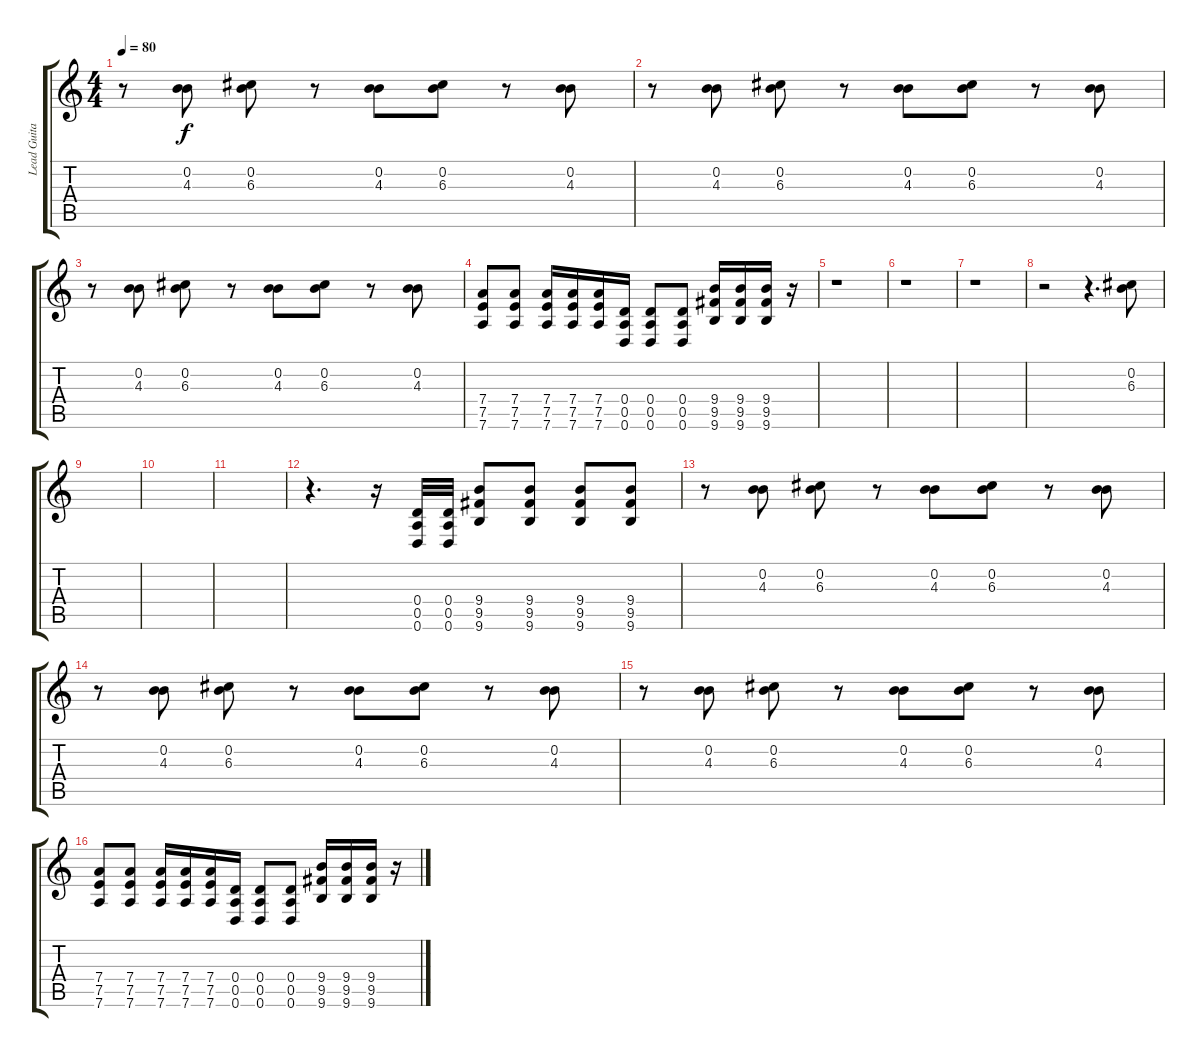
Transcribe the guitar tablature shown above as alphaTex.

\track ("Lead Guitar" "Lead Guita") {instrument distortionguitar}
\staff {score tabs}
\tuning (E4 B3 G3 D3 A2 D2) {hide}
\ts (4 4)
\tempo 80
\clef g2
\ks c
r.8{dy f} (0.2 4.3).8 (0.2 6.3).8 r.8 (0.2 4.3).8 (0.2 6.3).8 r.8 (0.2 4.3).8 |
r.8 (0.2 4.3).8 (0.2 6.3).8 r.8 (0.2 4.3).8 (0.2 6.3).8 r.8 (0.2 4.3).8 |
r.8 (0.2 4.3).8 (0.2 6.3).8 r.8 (0.2 4.3).8 (0.2 6.3).8 r.8 (0.2 4.3).8 |
(7.4 7.5 7.6).8 (7.4 7.5 7.6).8 (7.4 7.5 7.6).16 (7.4 7.5 7.6).16 (7.4 7.5 7.6).16 (0.4 0.5 0.6).16 (0.4 0.5 0.6).8 (0.4 0.5 0.6).8 (9.4 9.5 9.6).16 (9.4 9.5 9.6).16 (9.4 9.5 9.6).16 r.16 |
r.1 |
r.1 |
r.1 |
r.2 r.4{d} (0.2 6.3).8 |
|
|
|
r.4{d} r.16 (0.4 0.5 0.6).32 (0.4 0.5 0.6).32 (9.4 9.5 9.6).8 (9.4 9.5 9.6).8 (9.4 9.5 9.6).8 (9.4 9.5 9.6).8 |
r.8 (0.2 4.3).8 (0.2 6.3).8 r.8 (0.2 4.3).8 (0.2 6.3).8 r.8 (0.2 4.3).8 |
r.8 (0.2 4.3).8 (0.2 6.3).8 r.8 (0.2 4.3).8 (0.2 6.3).8 r.8 (0.2 4.3).8 |
r.8 (0.2 4.3).8 (0.2 6.3).8 r.8 (0.2 4.3).8 (0.2 6.3).8 r.8 (0.2 4.3).8 |
(7.4 7.5 7.6).8 (7.4 7.5 7.6).8 (7.4 7.5 7.6).16 (7.4 7.5 7.6).16 (7.4 7.5 7.6).16 (0.4 0.5 0.6).16 (0.4 0.5 0.6).8 (0.4 0.5 0.6).8 (9.4 9.5 9.6).16 (9.4 9.5 9.6).16 (9.4 9.5 9.6).16 r.16
